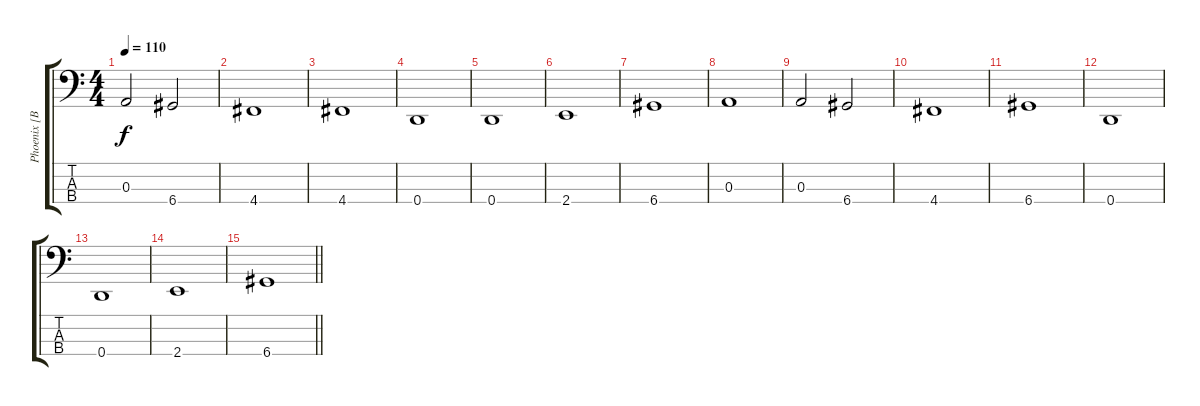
\track ("Phoenix [Bass]" "Phoenix [B") {instrument electricbassfinger}
\staff {score tabs}
\tuning (G2 D2 A1 D1) {hide}
\ts (4 4)
\tempo 110
\clef f4
\ks c
0.3.2{dy f} 6.4.2 |
4.4.1 |
4.4.1 |
0.4.1 |
0.4.1 |
2.4.1 |
6.4.1 |
0.3.1 |
0.3.2 6.4.2 |
4.4.1 |
6.4.1 |
0.4.1 |
0.4.1 |
2.4.1 |
\barLineRight lightlight
6.4.1
